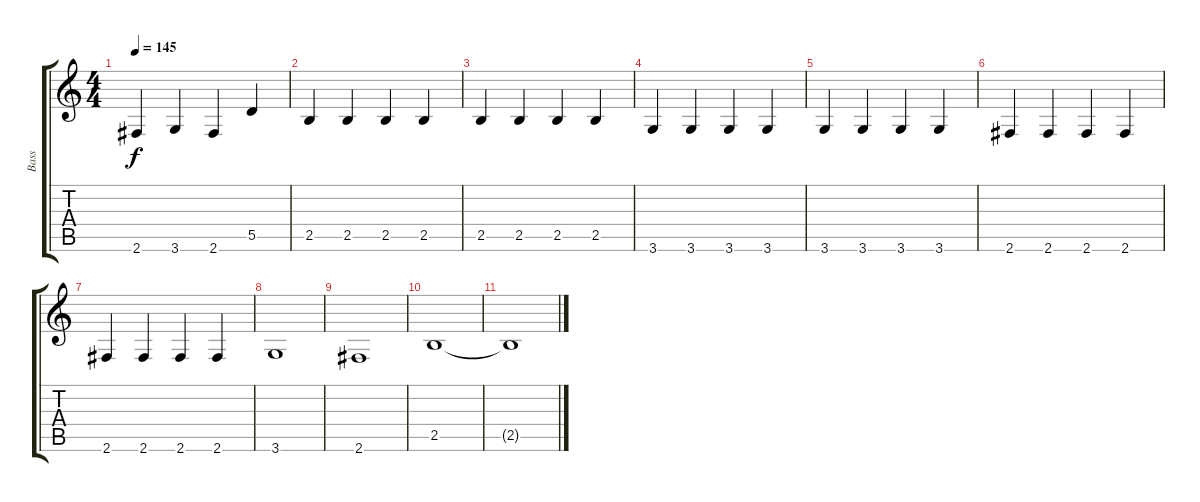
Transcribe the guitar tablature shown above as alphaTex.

\track ("Bass" "Bass") {instrument electricbassfinger}
\staff {score tabs}
\tuning (E4 B3 G3 D3 A2 E2) {hide}
\ts (4 4)
\tempo 145
\clef g2
\ks c
2.6.4{dy f} 3.6.4 2.6.4 5.5.4 |
2.5.4 2.5.4 2.5.4 2.5.4 |
2.5.4 2.5.4 2.5.4 2.5.4 |
3.6.4 3.6.4 3.6.4 3.6.4 |
3.6.4 3.6.4 3.6.4 3.6.4 |
2.6.4 2.6.4 2.6.4 2.6.4 |
2.6.4 2.6.4 2.6.4 2.6.4 |
3.6.1 |
2.6.1 |
2.5.1 |
2.5{t}.1
